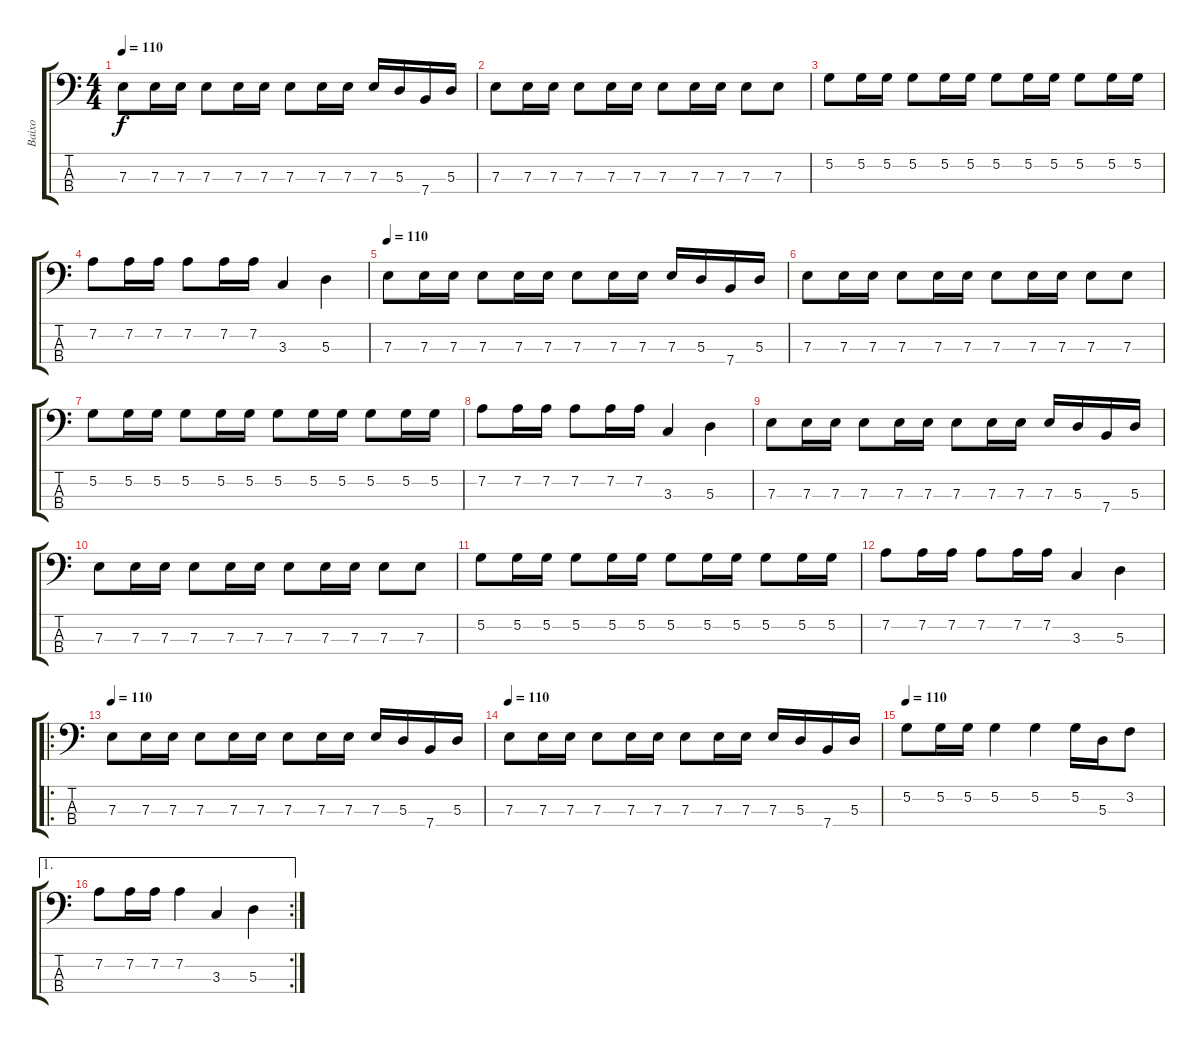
\track ("Baixo" "Baixo") {instrument acousticbass}
\staff {score tabs}
\tuning (G2 D2 A1 E1) {hide}
\ts (4 4)
\tempo 110
\clef f4
\ks c
7.3.8{dy f} 7.3.16 7.3.16 7.3.8 7.3.16 7.3.16 7.3.8 7.3.16 7.3.16 7.3.16 5.3.16 7.4.16 5.3.16 |
7.3.8 7.3.16 7.3.16 7.3.8 7.3.16 7.3.16 7.3.8 7.3.16 7.3.16 7.3.8 7.3.8 |
5.2.8 5.2.16 5.2.16 5.2.8 5.2.16 5.2.16 5.2.8 5.2.16 5.2.16 5.2.8 5.2.16 5.2.16 |
7.2.8 7.2.16 7.2.16 7.2.8 7.2.16 7.2.16 3.3.4 5.3.4 |
\tempo 110
7.3.8 7.3.16 7.3.16 7.3.8 7.3.16 7.3.16 7.3.8 7.3.16 7.3.16 7.3.16 5.3.16 7.4.16 5.3.16 |
7.3.8 7.3.16 7.3.16 7.3.8 7.3.16 7.3.16 7.3.8 7.3.16 7.3.16 7.3.8 7.3.8 |
5.2.8 5.2.16 5.2.16 5.2.8 5.2.16 5.2.16 5.2.8 5.2.16 5.2.16 5.2.8 5.2.16 5.2.16 |
7.2.8 7.2.16 7.2.16 7.2.8 7.2.16 7.2.16 3.3.4 5.3.4 |
7.3.8 7.3.16 7.3.16 7.3.8 7.3.16 7.3.16 7.3.8 7.3.16 7.3.16 7.3.16 5.3.16 7.4.16 5.3.16 |
7.3.8 7.3.16 7.3.16 7.3.8 7.3.16 7.3.16 7.3.8 7.3.16 7.3.16 7.3.8 7.3.8 |
5.2.8 5.2.16 5.2.16 5.2.8 5.2.16 5.2.16 5.2.8 5.2.16 5.2.16 5.2.8 5.2.16 5.2.16 |
7.2.8 7.2.16 7.2.16 7.2.8 7.2.16 7.2.16 3.3.4 5.3.4 |
\ro
\tempo 110
7.3.8 7.3.16 7.3.16 7.3.8 7.3.16 7.3.16 7.3.8 7.3.16 7.3.16 7.3.16 5.3.16 7.4.16 5.3.16 |
\tempo 110
7.3.8 7.3.16 7.3.16 7.3.8 7.3.16 7.3.16 7.3.8 7.3.16 7.3.16 7.3.16 5.3.16 7.4.16 5.3.16 |
\tempo 110
5.2.8 5.2.16 5.2.16 5.2.4 5.2.4 5.2.16 5.3.16 3.2.8 |
\ae 1
\rc 2
7.2.8 7.2.16 7.2.16 7.2.4 3.3.4 5.3.4
